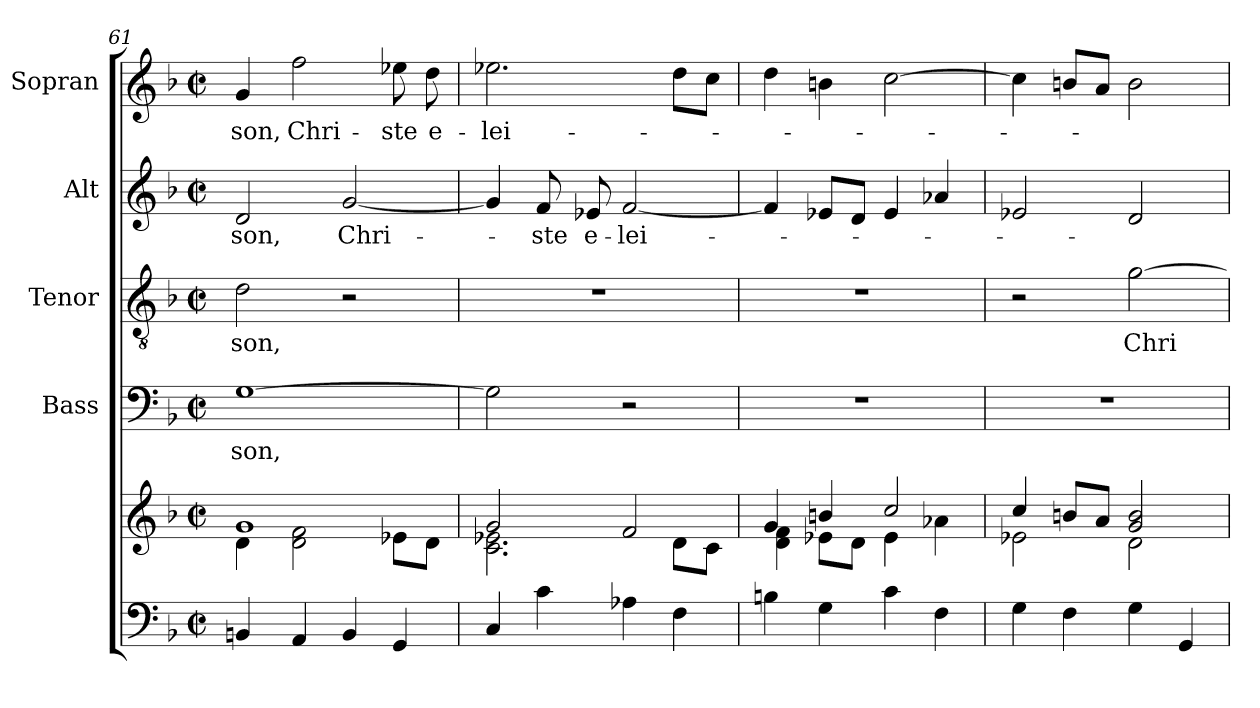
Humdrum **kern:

**kern	**kern	**kern	**text	**kern	**text	**kern	**text	**kern	**text
*part5	*part5	*part4	*part4	*part3	*part3	*part2	*part2	*part1	*part1
*staff6	*staff5	*staff4	*staff4	*staff3	*staff3	*staff2	*staff2	*staff1	*staff1
*	*	*I"Bass	*	*I"Tenor	*	*I"Alt	*	*I"Sopran	*
*	*	*I'B.	*	*I'T.	*	*I'A.	*	*I'S.	*
*clefF4	*clefG2	*clefF4	*	*clefGv2	*	*clefG2	*	*clefG2	*
*k[b-]	*k[b-]	*k[b-]	*	*k[b-]	*	*k[b-]	*	*k[b-]	*
*F:	*F:	*F:	*	*F:	*	*F:	*	*F:	*
*M2/2	*M2/2	*M2/2	*	*M2/2	*	*M2/2	*	*M2/2	*
*met(c|)	*met(c|)	*met(c|)	*	*met(c|)	*	*met(c|)	*	*met(c|)	*
=61	=61	=61	=61	=61	=61	=61	=61	=61	=61
*	*^	*	*	*	*	*	*	*	*
!	!	!	!	!LO:LY:b	!	!LO:LY:b	!	!LO:LY:b	!	!LO:LY:b
4BBn/	1g	4d\	[1G	-son,	2d\	-son,	2d/	-son,	4g/	-son,
!	!	!	!	!	!	!	!	!	!	!LO:LY:b
4AA/	.	2d\ 2f\	.	.	.	.	.	.	2ff\	Chri-
!	!	!	!	!	!	!	!	!LO:LY:b	!	!
4BB/	.	.	.	.	2r	.	[2g/	Chri-	.	.
!	!	!	!	!	!	!	!	!	!	!LO:LY:b
4GG/	.	8e-X\L	.	.	.	.	.	.	8ee-X\	-ste
!	!	!	!	!	!	!	!	!	!	!LO:LY:b
.	.	8d\J	.	.	.	.	.	.	8dd\	e-
!!LO:LB:g=z
=62	=62	=62	=62	=62	=62	=62	=62	=62	=62	=62
!	!	!	!	!	!	!	!	!	!	!LO:LY:b
4C/	2g/	2.c\ 2.e-X\	2G\]	.	1r	.	4g/]	.	2.ee-X\	-lei-
!	!	!	!	!	!	!	!	!LO:LY:b	!	!
4c\	.	.	.	.	.	.	8f/	-ste	.	.
!	!	!	!	!	!	!	!	!LO:LY:b	!	!
.	.	.	.	.	.	.	8e-X/	e-	.	.
!	!	!	!	!	!	!	!	!LO:LY:b	!	!
4A-X\	2f/	.	2r	.	.	.	[2f/	-lei-	.	.
4F\	.	8d\L	.	.	.	.	.	.	8dd\L	.
.	.	8c\J	.	.	.	.	.	.	8cc\J	.
=63	=63	=63	=63	=63	=63	=63	=63	=63	=63	=63
4Bn\	4g/	4d\ 4f\	1r	.	1r	.	4f/]	.	4dd\	.
4G\	4bn/	8e-X\L	.	.	.	.	8e-X/L	.	4bn\	.
.	.	8d\J	.	.	.	.	8d/J	.	.	.
4c\	2cc/	4e-\	.	.	.	.	4e-/	.	[2cc\	.
4F\	.	4a-X\	.	.	.	.	4a-X/	.	.	.
=64	=64	=64	=64	=64	=64	=64	=64	=64	=64	=64
4G\	4cc/	2e-X\	1r	.	2r	.	2e-X/	.	4cc\]	.
4F\	8bn/L	.	.	.	.	.	.	.	8bn/L	.
.	8a/J	.	.	.	.	.	.	.	8a/J	.
!	!	!	!	!	!	!LO:LY:b	!	!	!	!
4G\	2g/ 2b/	2d\	.	.	[2g\	Chri-	2d/	.	2b\	.
4GG/	.	.	.	.	.	.	.	.	.	.
*	*v	*v	*	*	*	*	*	*	*	*
=	=	=	=	=	=	=	=	=	=
*-	*-	*-	*-	*-	*-	*-	*-	*-	*-
